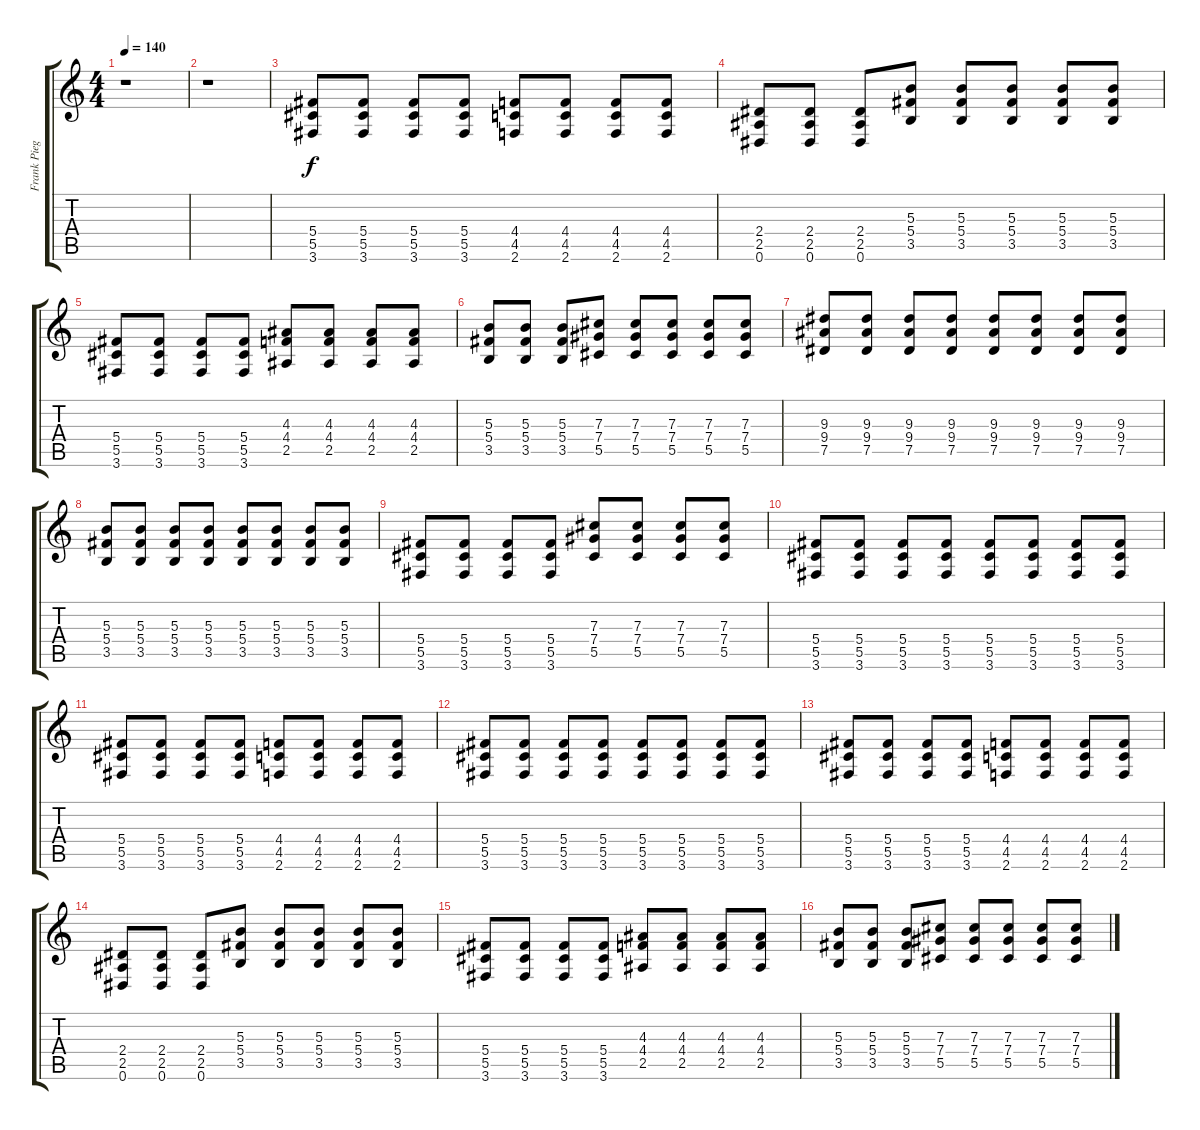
\track ("Frank Piegaro Palm Muted Guitar" "Frank Pieg") {instrument electricguitarmuted}
\staff {score tabs}
\tuning (Eb4 Bb3 Gb3 Db3 Ab2 Eb2) {hide}
\ts (4 4)
\tempo 140
\clef g2
\ks c
r.1{dy f} |
r.1 |
(5.4 5.5 3.6).8 (5.4 5.5 3.6).8 (5.4 5.5 3.6).8 (5.4 5.5 3.6).8 (4.4 4.5 2.6).8 (4.4 4.5 2.6).8 (4.4 4.5 2.6).8 (4.4 4.5 2.6).8 |
(2.4 2.5 0.6).8 (2.4 2.5 0.6).8 (2.4 2.5 0.6).8 (5.3 5.4 3.5).8 (5.3 5.4 3.5).8 (5.3 5.4 3.5).8 (5.3 5.4 3.5).8 (5.3 5.4 3.5).8 |
(5.4 5.5 3.6).8 (5.4 5.5 3.6).8 (5.4 5.5 3.6).8 (5.4 5.5 3.6).8 (4.3 4.4 2.5).8 (4.3 4.4 2.5).8 (4.3 4.4 2.5).8 (4.3 4.4 2.5).8 |
(5.3 5.4 3.5).8 (5.3 5.4 3.5).8 (5.3 5.4 3.5).8 (7.3 7.4 5.5).8 (7.3 7.4 5.5).8 (7.3 7.4 5.5).8 (7.3 7.4 5.5).8 (7.3 7.4 5.5).8 |
(9.3 9.4 7.5).8 (9.3 9.4 7.5).8 (9.3 9.4 7.5).8 (9.3 9.4 7.5).8 (9.3 9.4 7.5).8 (9.3 9.4 7.5).8 (9.3 9.4 7.5).8 (9.3 9.4 7.5).8 |
(5.3 5.4 3.5).8 (5.3 5.4 3.5).8 (5.3 5.4 3.5).8 (5.3 5.4 3.5).8 (5.3 5.4 3.5).8 (5.3 5.4 3.5).8 (5.3 5.4 3.5).8 (5.3 5.4 3.5).8 |
(5.4 5.5 3.6).8 (5.4 5.5 3.6).8 (5.4 5.5 3.6).8 (5.4 5.5 3.6).8 (7.3 7.4 5.5).8 (7.3 7.4 5.5).8 (7.3 7.4 5.5).8 (7.3 7.4 5.5).8 |
(5.4 5.5 3.6).8 (5.4 5.5 3.6).8 (5.4 5.5 3.6).8 (5.4 5.5 3.6).8 (5.4 5.5 3.6).8 (5.4 5.5 3.6).8 (5.4 5.5 3.6).8 (5.4 5.5 3.6).8 |
(5.4 5.5 3.6).8 (5.4 5.5 3.6).8 (5.4 5.5 3.6).8 (5.4 5.5 3.6).8 (4.4 4.5 2.6).8 (4.4 4.5 2.6).8 (4.4 4.5 2.6).8 (4.4 4.5 2.6).8 |
(5.4 5.5 3.6).8 (5.4 5.5 3.6).8 (5.4 5.5 3.6).8 (5.4 5.5 3.6).8 (5.4 5.5 3.6).8 (5.4 5.5 3.6).8 (5.4 5.5 3.6).8 (5.4 5.5 3.6).8 |
(5.4 5.5 3.6).8 (5.4 5.5 3.6).8 (5.4 5.5 3.6).8 (5.4 5.5 3.6).8 (4.4 4.5 2.6).8 (4.4 4.5 2.6).8 (4.4 4.5 2.6).8 (4.4 4.5 2.6).8 |
(2.4 2.5 0.6).8 (2.4 2.5 0.6).8 (2.4 2.5 0.6).8 (5.3 5.4 3.5).8 (5.3 5.4 3.5).8 (5.3 5.4 3.5).8 (5.3 5.4 3.5).8 (5.3 5.4 3.5).8 |
(5.4 5.5 3.6).8 (5.4 5.5 3.6).8 (5.4 5.5 3.6).8 (5.4 5.5 3.6).8 (4.3 4.4 2.5).8 (4.3 4.4 2.5).8 (4.3 4.4 2.5).8 (4.3 4.4 2.5).8 |
(5.3 5.4 3.5).8 (5.3 5.4 3.5).8 (5.3 5.4 3.5).8 (7.3 7.4 5.5).8 (7.3 7.4 5.5).8 (7.3 7.4 5.5).8 (7.3 7.4 5.5).8 (7.3 7.4 5.5).8
